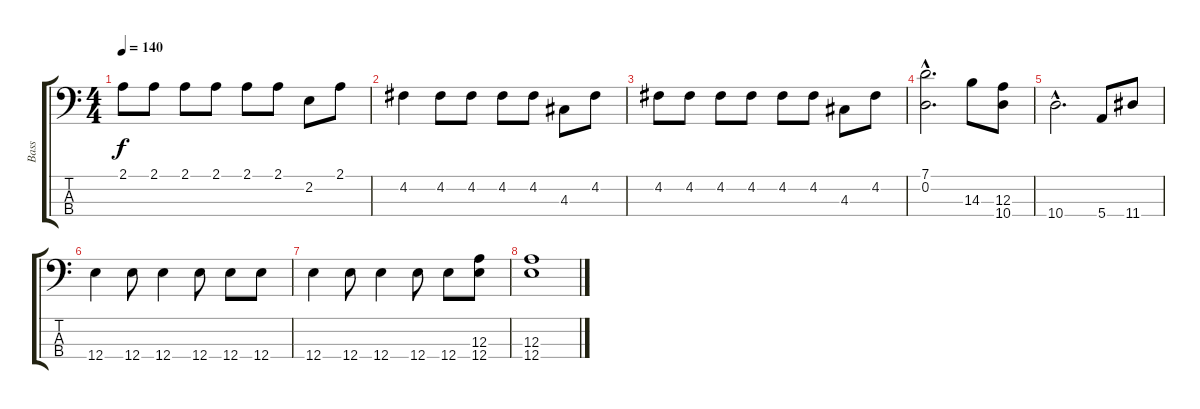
\track ("Bass" "Bass") {instrument electricbasspick}
\staff {score tabs}
\tuning (G2 D2 A1 E1) {hide}
\ts (4 4)
\tempo 140
\clef f4
\ks c
2.1.8{dy f} 2.1.8 2.1.8 2.1.8 2.1.8 2.1.8 2.2.8 2.1.8 |
4.2.4 4.2.8 4.2.8 4.2.8 4.2.8 4.3.8 4.2.8 |
4.2.8 4.2.8 4.2.8 4.2.8 4.2.8 4.2.8 4.3.8 4.2.8 |
(7.1{hac} 0.2{hac}).2{d} 14.3.8 (12.3 10.4).8 |
10.4{hac}.2{d} 5.4.8 11.4.8 |
12.4.4 12.4.8 12.4.4 12.4.8 12.4.8 12.4.8 |
12.4.4 12.4.8 12.4.4 12.4.8 12.4.8 (12.3 12.4).8 |
(12.3 12.4).1
